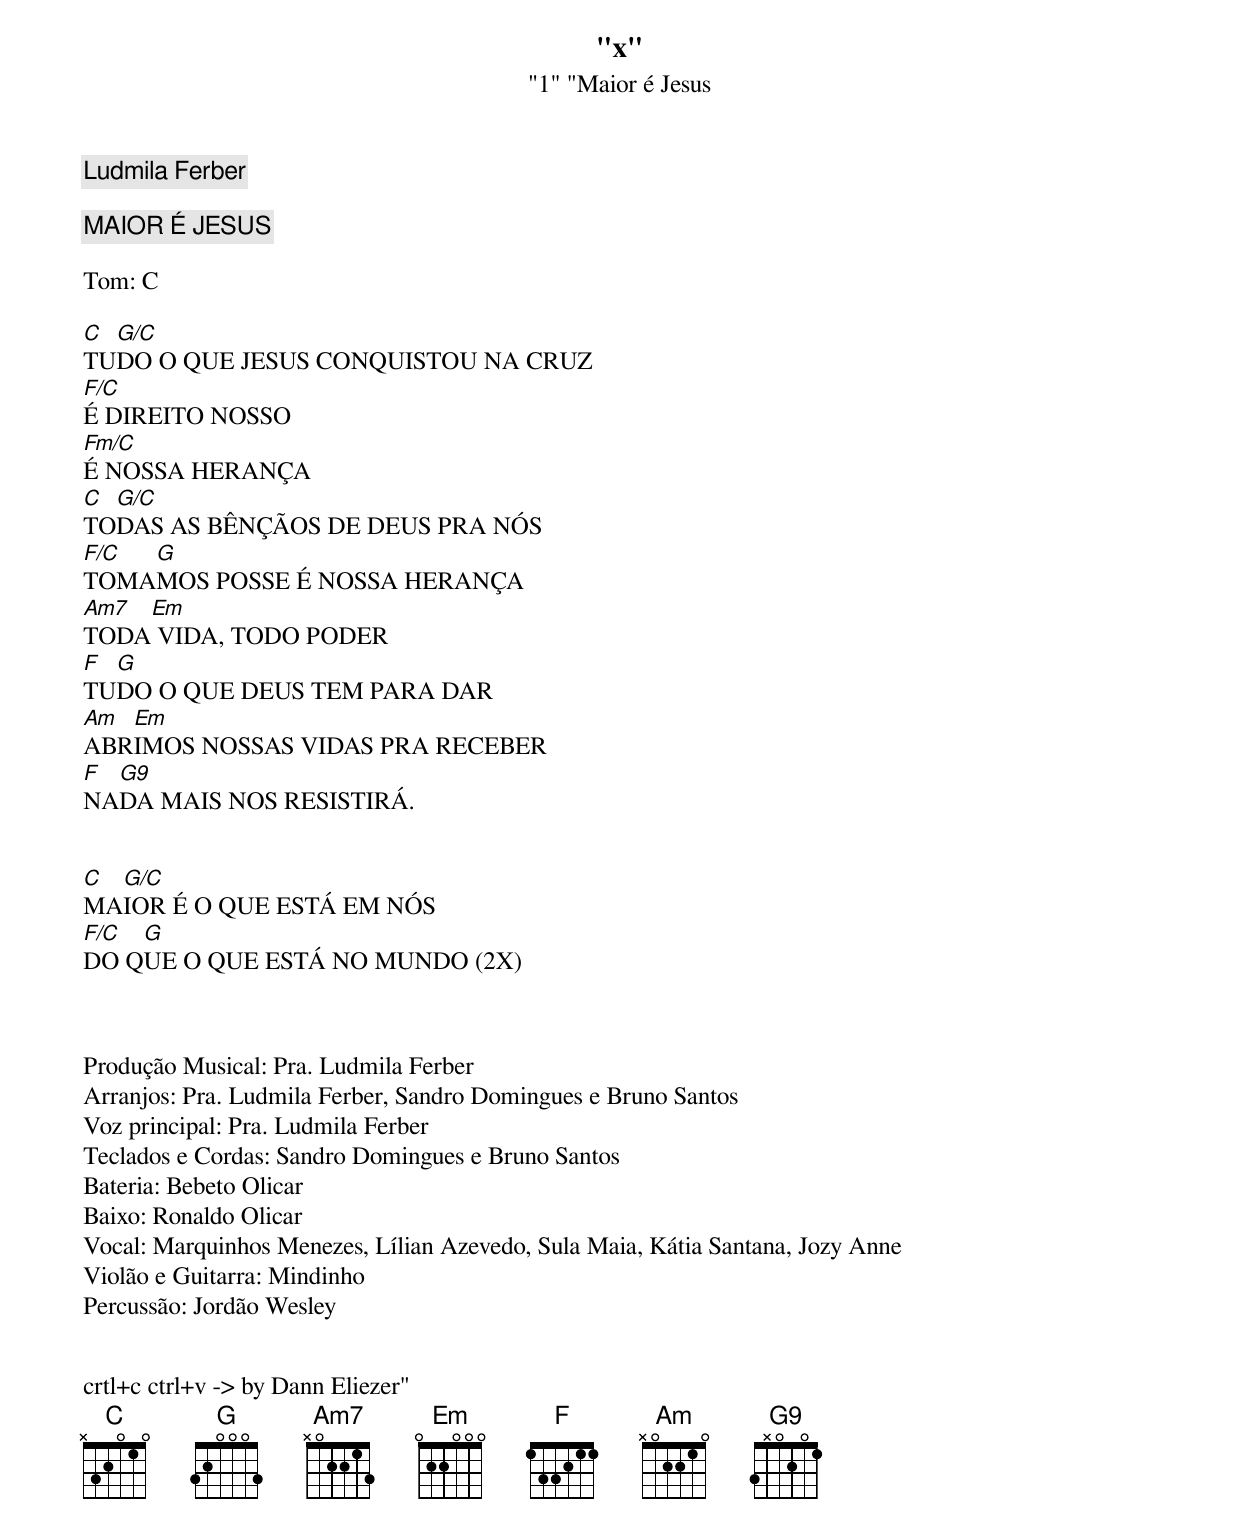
"x"
"1" "Maior é Jesus
Ludmila Ferber

MAIOR É JESUS

Tom: C

C G/C
TUDO O QUE JESUS CONQUISTOU NA CRUZ
F/C
É DIREITO NOSSO
Fm/C
É NOSSA HERANÇA
C G/C
TODAS AS BÊNÇÃOS DE DEUS PRA NÓS
F/C G
TOMAMOS POSSE É NOSSA HERANÇA
Am7 Em
TODA VIDA, TODO PODER
F G
TUDO O QUE DEUS TEM PARA DAR
Am Em
ABRIMOS NOSSAS VIDAS PRA RECEBER
F G9
NADA MAIS NOS RESISTIRÁ.


C G/C
MAIOR É O QUE ESTÁ EM NÓS
F/C G
DO QUE O QUE ESTÁ NO MUNDO (2X)



Produção Musical: Pra. Ludmila Ferber
Arranjos: Pra. Ludmila Ferber, Sandro Domingues e Bruno Santos
Voz principal: Pra. Ludmila Ferber
Teclados e Cordas: Sandro Domingues e Bruno Santos
Bateria: Bebeto Olicar
Baixo: Ronaldo Olicar
Vocal: Marquinhos Menezes, Lílian Azevedo, Sula Maia, Kátia Santana, Jozy Anne
Violão e Guitarra: Mindinho
Percussão: Jordão Wesley


crtl+c ctrl+v -> by Dann Eliezer"
